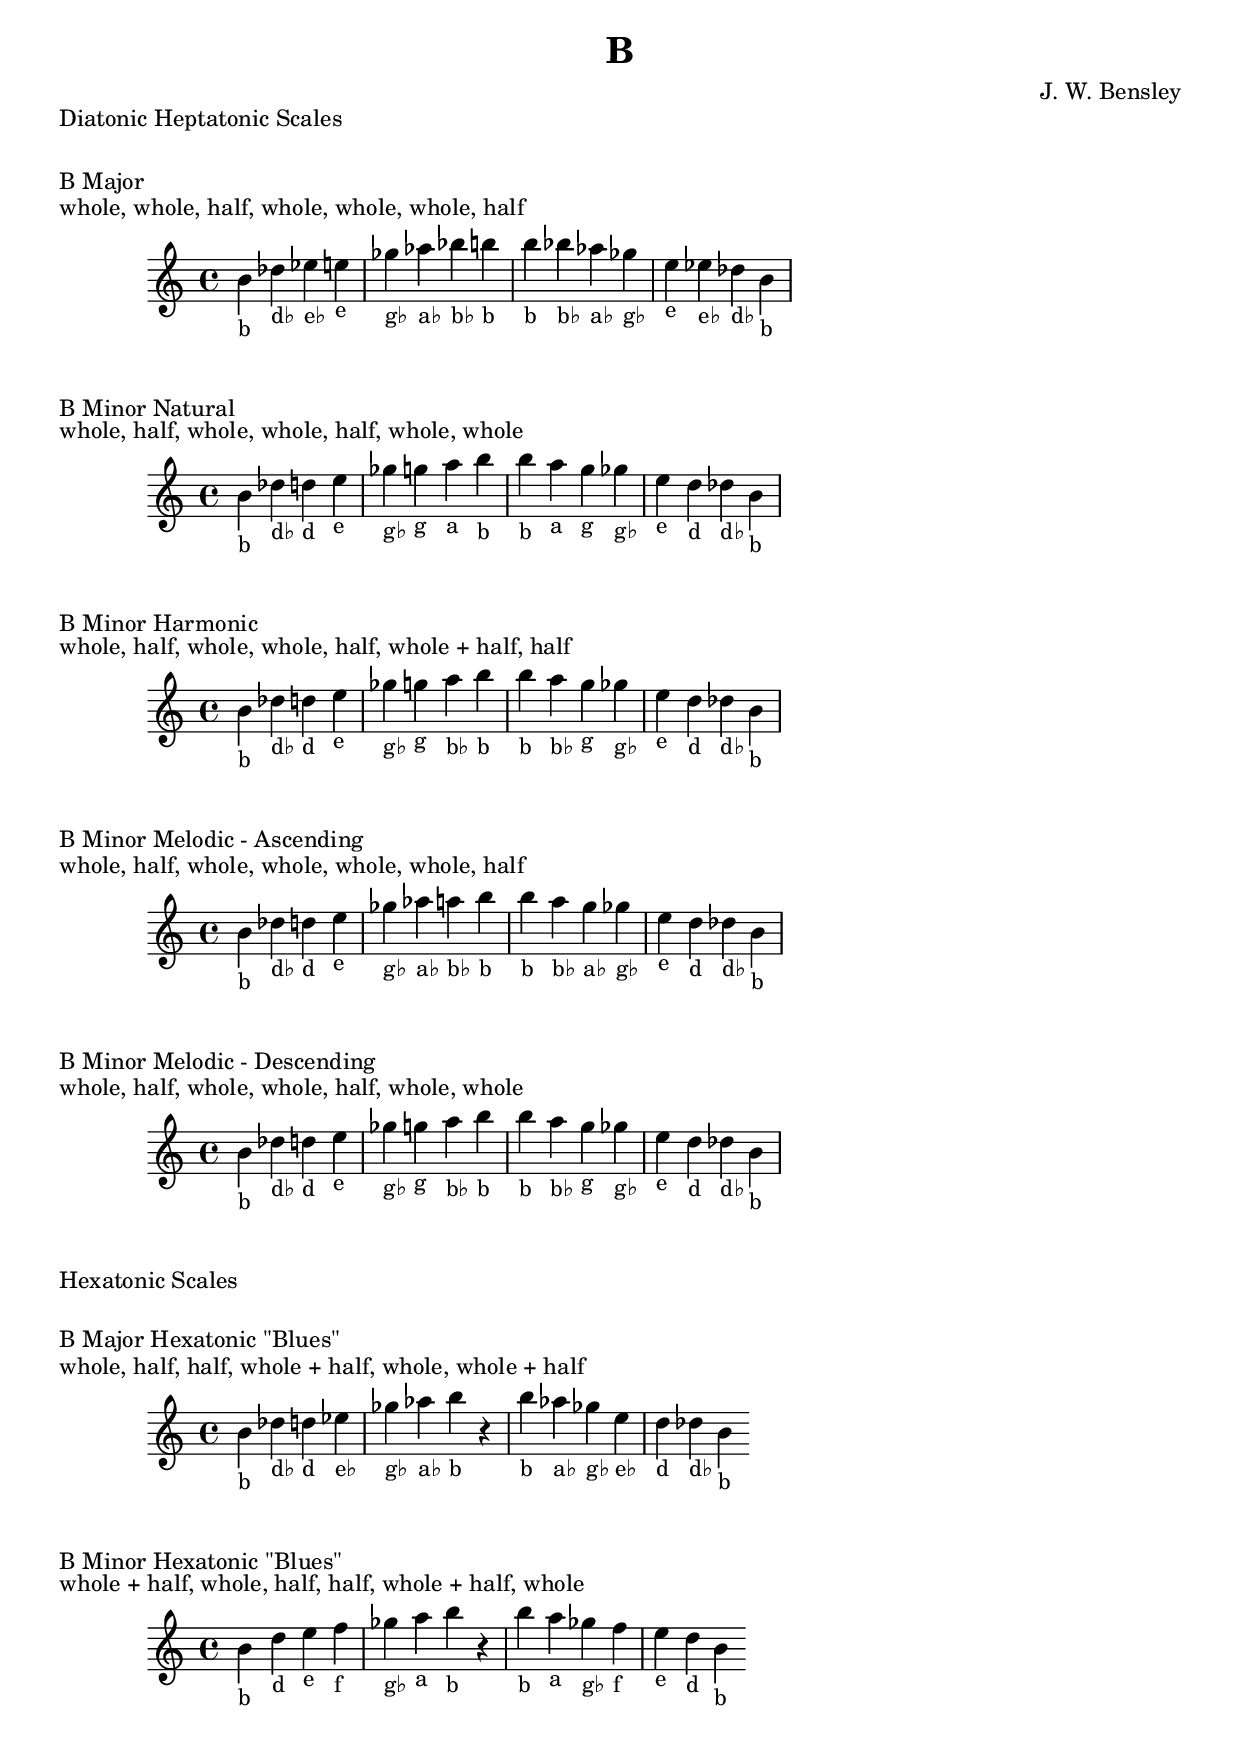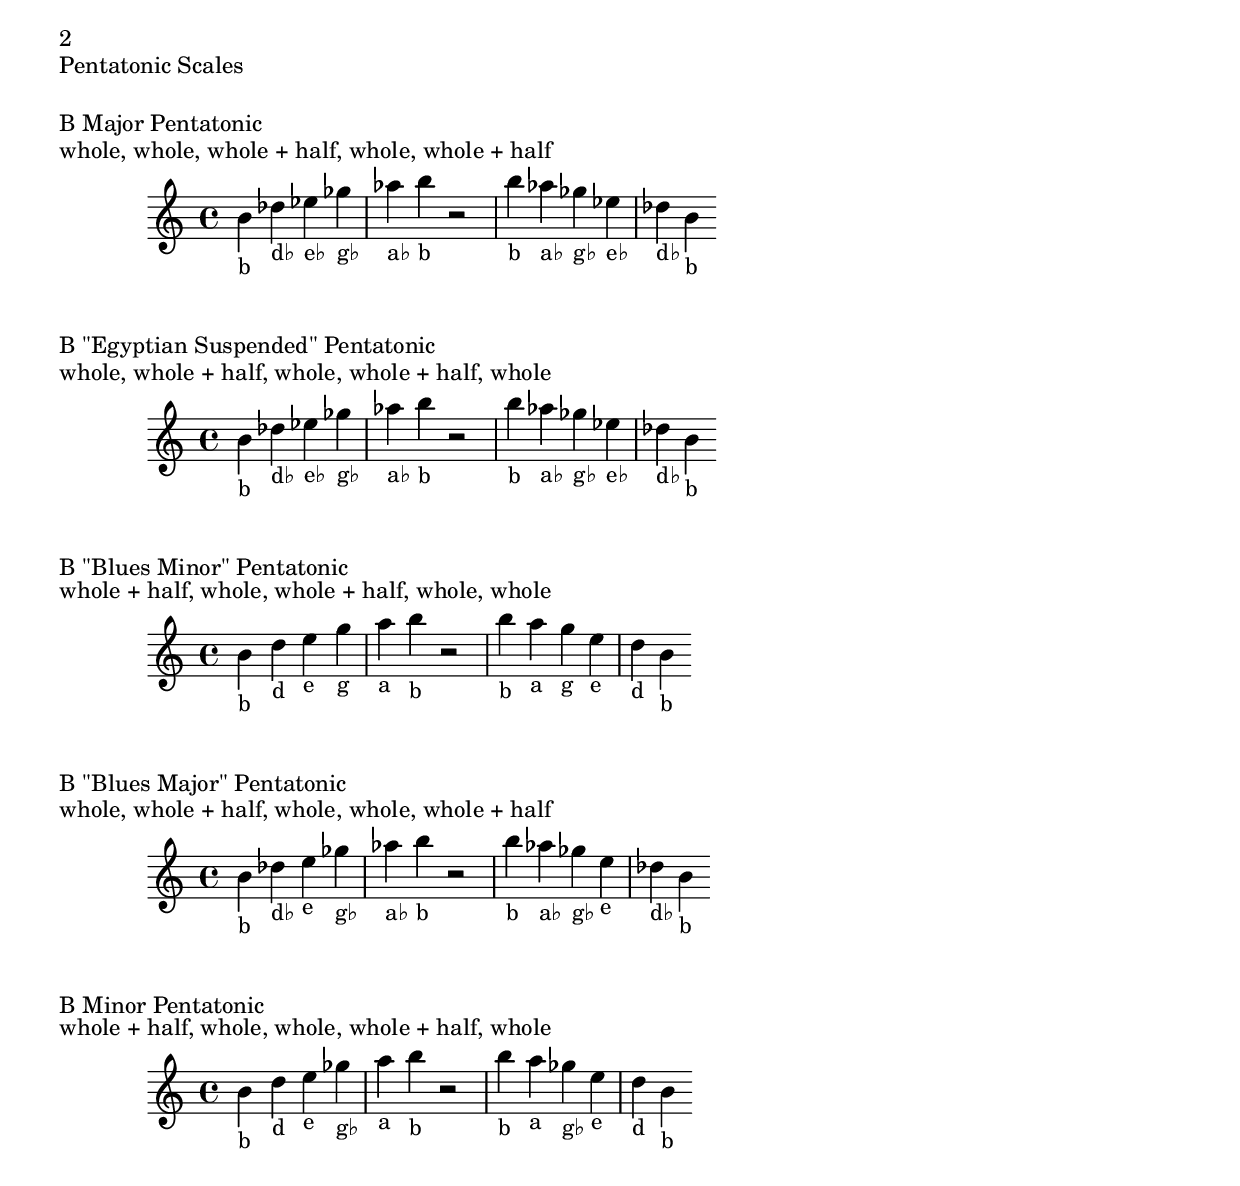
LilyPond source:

\version "2.18.2"
\language "english"

\header {
  title = "B"
  composer = "J. W. Bensley"
}\markup { "Diatonic Heptatonic Scales" }
\markup { \vspace #1 }

\markup { "B Major" }
\markup { "whole, whole, half, whole, whole, whole, half" }
\score {
  \new PianoStaff {
    \clef "treble"
    \relative b' {
        b4-"b"
        dflat-"d♭"
        eflat-"e♭"
        e-"e"
        gflat-"g♭"
        aflat-"a♭"
        bflat-"b♭"
        b-"b" |
        b-"b"
        bflat-"b♭"
        aflat-"a♭"
        gflat-"g♭"
        e-"e"
        eflat-"e♭"
        dflat-"d♭"
        b4-"b"
    }
  }
}

\markup { "B Minor Natural" }
\markup { "whole, half, whole, whole, half, whole, whole" }
\score {
  \new PianoStaff {
    \clef "treble"
    \relative b' {
        b4-"b"
        dflat-"d♭"
        d-"d"
        e-"e"
        gflat-"g♭"
        g-"g"
        a-"a"
        b-"b" |
        b-"b"
        a-"a"
        g-"g"
        gflat-"g♭"
        e-"e"
        d-"d"
        dflat-"d♭"
        b4-"b"
    }
  }
}


\markup { "B Minor Harmonic" }
\markup { "whole, half, whole, whole, half, whole + half, half" }
\score {
  \new PianoStaff {
    \clef "treble"
    \relative b' {
        b4-"b"
        dflat-"d♭"
        d-"d"
        e-"e"
        gflat-"g♭"
        g-"g"
        a-"b♭"
        b-"b" |
        b-"b"
        a-"b♭"
        g-"g"
        gflat-"g♭"
        e-"e"
        d-"d"
        dflat-"d♭"
        b4-"b"
    }
  }
}

\markup { "B Minor Melodic - Ascending" }
\markup { "whole, half, whole, whole, whole, whole, half" }
\score {
  \new PianoStaff {
    \clef "treble"
    \relative b' {
        b4-"b"
        dflat-"d♭"
        d-"d"
        e-"e"
        gflat-"g♭"
        aflat-"a♭"
        a-"b♭"
        b-"b" |
        b-"b"
        a-"b♭"
        g-"a♭"
        gflat-"g♭"
        e-"e"
        d-"d"
        dflat-"d♭"
        b4-"b"
    }
  }
}

\markup { "B Minor Melodic - Descending" }
\markup { "whole, half, whole, whole, half, whole, whole" }
\score {
  \new PianoStaff {
    \clef "treble"
    \relative b' {
        b4-"b"
        dflat-"d♭"
        d-"d"
        e-"e"
        gflat-"g♭"
        g-"g"
        a-"b♭"
        b-"b" |
        b-"b"
        a-"b♭"
        g-"g"
        gflat-"g♭"
        e-"e"
        d-"d"
        dflat-"d♭"
        b4-"b"
    }
  }
}

\markup { "Hexatonic Scales" }
\markup { \vspace #1 }

\markup { "B Major Hexatonic \"Blues\"" }
\markup { "whole, half, half, whole + half, whole, whole + half" }
\score {
  \new PianoStaff {
    \clef "treble"
    \relative b' {
        b4-"b"
        dflat-"d♭"
        d-"d"
        eflat-"e♭"
        gflat-"g♭"
        aflat-"a♭"
        b-"b"
        r4
        b4-"b"
        aflat-"a♭"
        gflat-"g♭"
        e-"e♭"
        d-"d"
        dflat-"d♭"
        b-"b"
    }
  }
}

\markup { "B Minor Hexatonic \"Blues\"" }
\markup { "whole + half, whole, half, half, whole + half, whole" }
\score {
  \new PianoStaff {
    \time 4/4
    \clef "treble"
    \relative b' {
        b4-"b"
        d-"d"
        e-"e"
        f-"f"
        gflat-"g♭"
        a-"a"
        b-"b"
        r4
        b4-"b"
        a-"a"
        gflat-"g♭"
        f-"f"
        e-"e"
        d-"d"
        b-"b"
    }
  }
}

\markup { "Pentatonic Scales" }
\markup { \vspace #1 }

\markup { "B Major Pentatonic" }
\markup { "whole, whole, whole + half, whole, whole + half" }
\score {
  \new PianoStaff {
    \clef "treble"
    \relative b' {
        b4-"b"
        dflat-"d♭"
        eflat-"e♭"
        gflat-"g♭"
        aflat-"a♭"
        b-"b"
        r2 |
        b4-"b"
        aflat-"a♭"
        gflat-"g♭"
        eflat-"e♭"
        dflat-"d♭"
        b-"b"
    }
  }
}

\markup { "B \"Egyptian Suspended\" Pentatonic" }
\markup { "whole, whole + half, whole, whole + half, whole" }
\score {
  \new PianoStaff {
    \clef "treble"
    \relative b' {
        b4-"b"
        dflat-"d♭"
        eflat-"e♭"
        gflat-"g♭"
        aflat-"a♭"
        b-"b"
        r2 |
        b4-"b"
        aflat-"a♭"
        gflat-"g♭"
        eflat-"e♭"
        dflat-"d♭"
        b-"b"
    }
  }
}

\markup { "B \"Blues Minor\" Pentatonic" }
\markup { "whole + half, whole, whole + half, whole, whole" }
\score {
  \new PianoStaff {
    \clef "treble"
    \relative b' {
        b4-"b"
        d-"d"
        e-"e"
        g-"g"
        a-"a"
        b-"b"
        r2 |
        b4-"b"
        a-"a"
        g-"g"
        e-"e"
        d-"d"
        b-"b"
    }
  }
}

\markup { "B \"Blues Major\" Pentatonic" }
\markup { "whole, whole + half, whole, whole, whole + half" }
\score {
  \new PianoStaff {
    \clef "treble"
    \relative b' {
        b4-"b"
        dflat-"d♭"
        e-"e"
        gflat-"g♭"
        aflat-"a♭"
        b-"b"
        r2 |
        b4-"b"
        aflat-"a♭"
        gflat-"g♭"
        e-"e"
        dflat-"d♭"
        b-"b"
    }
  }
}

\markup { "B Minor Pentatonic" }
\markup { "whole + half, whole, whole, whole + half, whole" }
\score {
  \new PianoStaff {
    \clef "treble"
    \relative b' {
        b4-"b"
        d-"d"
        e-"e"
        gflat-"g♭"
        a-"a"
        b-"b"
        r2 |
        b4-"b"
        a-"a"
        gflat-"g♭"
        e-"e"
        d-"d"
        b-"b"
    }
  }
}
